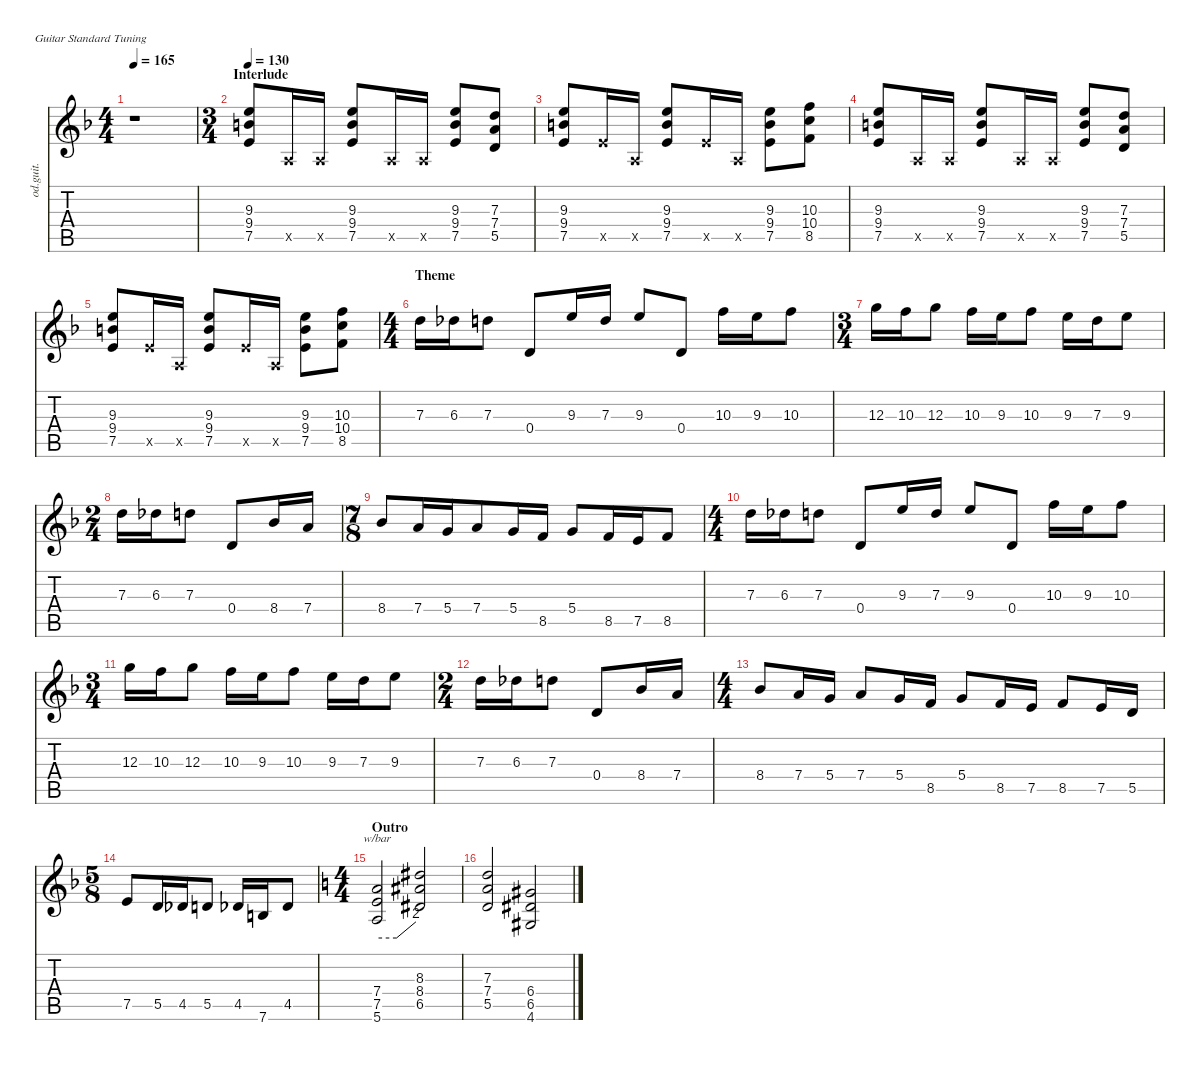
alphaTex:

\defaultSystemsLayout 4
\hideDynamics
\bracketExtendMode nobrackets
\otherSystemsTrackNameOrientation horizontal
\track ("Guitar II" "od.guit.") {instrument overdrivenguitar}
\staff {score tabs}
\tuning (E4 B3 G3 D3 A2 E2)
\ts (4 4)
\tempo 165
\clef g2
\ks f
r.1{dy f beam Down} |
\ts (3 4)
\section ("" "Interlude")
\tempo 130
(9.3{acc forcenatural} 9.4{acc forcenatural} 7.5{acc forcenatural}).8{beam Up} 0.5{x acc forcenatural}.16{beam Up} 0.5{x acc forcenatural}.16{beam Up} (9.3{acc forcenatural} 9.4{acc forcenatural} 7.5{acc forcenatural}).8{beam Up} 0.5{x acc forcenatural}.16{beam Up} 0.5{x acc forcenatural}.16{beam Up} (9.3{acc forcenatural} 9.4{acc forcenatural} 7.5{acc forcenatural}).8{beam Up} (7.3{acc forcenatural} 7.4{acc forcenatural} 5.5{acc forcenatural}).8{beam Up} |
(9.3{acc forcenatural} 9.4{acc forcenatural} 7.5{acc forcenatural}).8{beam Up} 7.5{x acc forcenatural}.16{beam Up} 0.5{x acc forcenatural}.16{beam Up} (9.3{acc forcenatural} 9.4{acc forcenatural} 7.5{acc forcenatural}).8{beam Up} 7.5{x acc forcenatural}.16{beam Up} 0.5{x acc forcenatural}.16{beam Up} (9.3{acc forcenatural} 9.4{acc forcenatural} 7.5{acc forcenatural}).8{beam Down} (10.3{acc forcenatural} 10.4{acc forcenatural} 8.5{acc forcenatural}).8{beam Down} |
(9.3{acc forcenatural} 9.4{acc forcenatural} 7.5{acc forcenatural}).8{beam Up} 0.5{x acc forcenatural}.16{beam Up} 0.5{x acc forcenatural}.16{beam Up} (9.3{acc forcenatural} 9.4{acc forcenatural} 7.5{acc forcenatural}).8{beam Up} 0.5{x acc forcenatural}.16{beam Up} 0.5{x acc forcenatural}.16{beam Up} (9.3{acc forcenatural} 9.4{acc forcenatural} 7.5{acc forcenatural}).8{beam Up} (7.3{acc forcenatural} 7.4{acc forcenatural} 5.5{acc forcenatural}).8{beam Up} |
(9.3{acc forcenatural} 9.4{acc forcenatural} 7.5{acc forcenatural}).8{beam Up} 7.5{x acc forcenatural}.16{beam Up} 0.5{x acc forcenatural}.16{beam Up} (9.3{acc forcenatural} 9.4{acc forcenatural} 7.5{acc forcenatural}).8{beam Up} 7.5{x acc forcenatural}.16{beam Up} 0.5{x acc forcenatural}.16{beam Up} (9.3{acc forcenatural} 9.4{acc forcenatural} 7.5{acc forcenatural}).8{beam Down} (10.3{acc forcenatural} 10.4{acc forcenatural} 8.5{acc forcenatural}).8{beam Down} |
\ts (4 4)
\section ("" "Theme")
7.3{acc forcenatural}.16{beam Down} 6.3{acc b}.16{beam Down} 7.3{acc forcenatural}.8{beam Down} 0.4{acc forcenatural}.8{beam Up} 9.3{acc forcenatural}.16{beam Up} 7.3{acc forcenatural}.16{beam Up} 9.3{acc forcenatural}.8{beam Up} 0.4{acc forcenatural}.8{beam Up} 10.3{acc forcenatural}.16{beam Down} 9.3{acc forcenatural}.16{beam Down} 10.3{acc forcenatural}.8{beam Down} |
\ts (3 4)
12.3{acc forcenatural}.16{beam Down} 10.3{acc forcenatural}.16{beam Down} 12.3{acc forcenatural}.8{beam Down} 10.3{acc forcenatural}.16{beam Down} 9.3{acc forcenatural}.16{beam Down} 10.3{acc forcenatural}.8{beam Down} 9.3{acc forcenatural}.16{beam Down} 7.3{acc forcenatural}.16{beam Down} 9.3{acc forcenatural}.8{beam Down} |
\ts (2 4)
7.3{acc forcenatural}.16{beam Down} 6.3{acc b}.16{beam Down} 7.3{acc forcenatural}.8{beam Down} 0.4{acc forcenatural}.8{beam Up} 8.4{acc b}.16{beam Up} 7.4{acc forcenatural}.16{beam Up} |
\ts (7 8)
8.4{acc b}.8{beam Up} 7.4{acc forcenatural}.16{beam Up} 5.4{acc forcenatural}.16{beam Up} 7.4{acc forcenatural}.8{beam Up} 5.4{acc forcenatural}.16{beam Up} 8.5{acc forcenatural}.16{beam Up} 5.4{acc forcenatural}.8{beam Up} 8.5{acc forcenatural}.16{beam Up} 7.5{acc forcenatural}.16{beam Up} 8.5{acc forcenatural}.8{beam Up} |
\ts (4 4)
7.3{acc forcenatural}.16{beam Down} 6.3{acc b}.16{beam Down} 7.3{acc forcenatural}.8{beam Down} 0.4{acc forcenatural}.8{beam Up} 9.3{acc forcenatural}.16{beam Up} 7.3{acc forcenatural}.16{beam Up} 9.3{acc forcenatural}.8{beam Up} 0.4{acc forcenatural}.8{beam Up} 10.3{acc forcenatural}.16{beam Down} 9.3{acc forcenatural}.16{beam Down} 10.3{acc forcenatural}.8{beam Down} |
\ts (3 4)
12.3{acc forcenatural}.16{beam Down} 10.3{acc forcenatural}.16{beam Down} 12.3{acc forcenatural}.8{beam Down} 10.3{acc forcenatural}.16{beam Down} 9.3{acc forcenatural}.16{beam Down} 10.3{acc forcenatural}.8{beam Down} 9.3{acc forcenatural}.16{beam Down} 7.3{acc forcenatural}.16{beam Down} 9.3{acc forcenatural}.8{beam Down} |
\ts (2 4)
7.3{acc forcenatural}.16{beam Down} 6.3{acc b}.16{beam Down} 7.3{acc forcenatural}.8{beam Down} 0.4{acc forcenatural}.8{beam Up} 8.4{acc b}.16{beam Up} 7.4{acc forcenatural}.16{beam Up} |
\ts (4 4)
8.4{acc b}.8{beam Up} 7.4{acc forcenatural}.16{beam Up} 5.4{acc forcenatural}.16{beam Up} 7.4{acc forcenatural}.8{beam Up} 5.4{acc forcenatural}.16{beam Up} 8.5{acc forcenatural}.16{beam Up} 5.4{acc forcenatural}.8{beam Up} 8.5{acc forcenatural}.16{beam Up} 7.5{acc forcenatural}.16{beam Up} 8.5{acc forcenatural}.8{beam Up} 7.5{acc forcenatural}.16{beam Up} 5.5{acc forcenatural}.16{beam Up} |
\ts (5 8)
7.5{acc forcenatural}.8{beam Up} 5.5{acc forcenatural}.16{beam Up} 4.5{acc b}.16{beam Up} 5.5{acc forcenatural}.8{beam Up} 4.5{acc b}.16{beam Up} 7.6{acc forcenatural}.16{beam Up} 4.5{acc b}.8{beam Up} |
\ts (4 4)
\section ("" "Outro")
\ks c
(7.4 7.5 5.6).2{tbe (custom default 0 0 30 0 30 0 60 8) beam Up} (8.3{acc #} 8.4{acc #} 6.5{acc #}).2{beam Up} |
(7.3 7.4 5.5).2{beam Up} (6.4{acc #} 6.5{acc #} 4.6{acc #}).2{beam Up}
